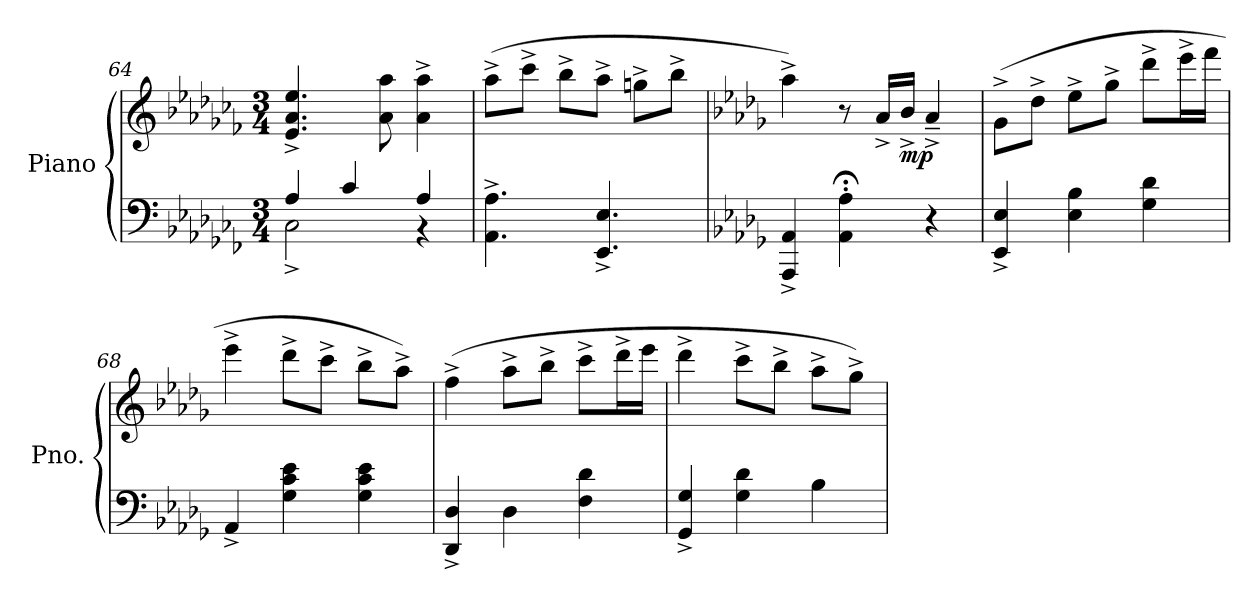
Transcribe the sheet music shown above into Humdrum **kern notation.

**kern	**kern	**dynam
*part1	*part1	*part1
*staff2	*staff1	*staff1/2
*I"Piano	*	*
*I'Pno.	*	*
!!LO:PB:g=z
*clefF4	*clefG2	*
*k[b-e-a-d-g-c-f-]	*k[b-e-a-d-g-c-f-]	*
*M3/4	*M3/4	*
=64	=64	=64
*^	*	*
4A-/	2C-^\	4.e-/^ 4.a-/^ 4.ee-/^	.
4c-/	.	.	.
.	.	8a-\ 8aa-\	.
4A-/	4r	4a-\^ 4aa-\^	.
*v	*v	*	*
=65	=65	=65
4.AA-\^ 4.A-\^	(8aa-^\L	.
.	8ccc-^\J	.
.	8bb-^\L	.
4.EE-/^ 4.E-/^	8aa-^\J	.
.	8ggn^\L	.
.	8bb-^\J	.
=66	=66	=66
*k[b-e-a-d-g-]	*k[b-e-a-d-g-]	*
4AAA-/^ 4AA-/^	4aa-^\)	.
*	*MM90	*
4AA-\;<' 4A-\;<'	8r	.
*	*MM245	*
.	16a-^/LL	.
!	!	!LO:DY:b
.	16b-^/JJ	mp
4r	4a-^~/	.
=67	=67	=67
4EE-/^ 4E-/^	(8g-^\L	.
.	8dd-^\J	.
4E-\ 4B-\	8ee-^\L	.
.	8gg-^\J	.
4G-\ 4d-\	8ddd-^\L	.
.	16eee-^\L	.
.	16fff\JJ	.
=68	=68	=68
4AA-^/	4eee-^\	.
4G-\ 4c\ 4e-\	8ddd-^\L	.
.	8ccc^\J	.
4G-\ 4c\ 4e-\	8bb-^\L	.
.	8aa-^\J)	.
!!LO:LB:g=z
=69	=69	=69
4DD-/^ 4D-/^	(4ff^\	.
4D-\	8aa-^\L	.
.	8bb-^\J	.
4F\ 4d-\	8ccc^\L	.
.	16ddd-^\L	.
.	16eee-\JJ	.
=70	=70	=70
4GG-/^ 4G-/^	4ddd-^\	.
4G-\ 4d-\	8ccc^\L	.
.	8bb-^\J	.
4B-\	8aa-^\L	.
.	8gg-^\J)	.
=	=	=
*-	*-	*-
